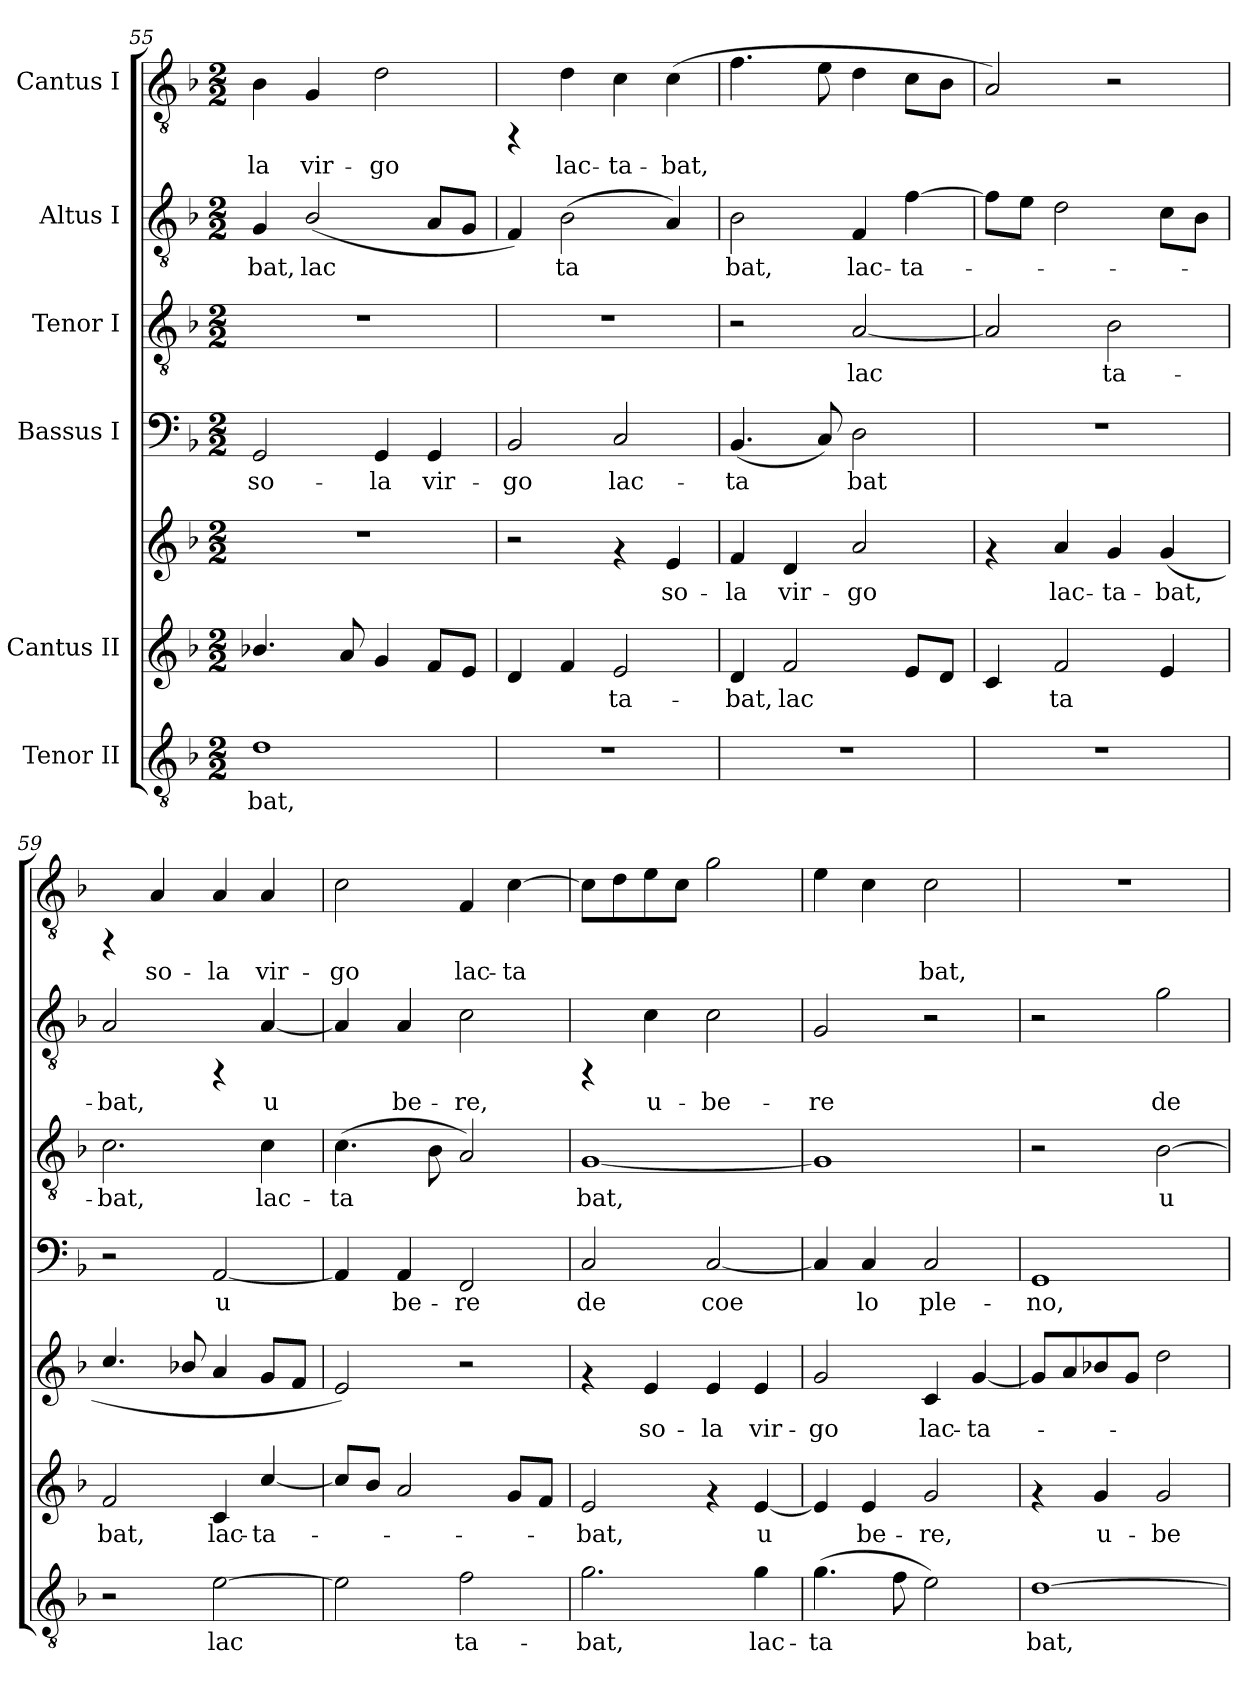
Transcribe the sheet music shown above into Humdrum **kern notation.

**kern	**text	**kern	**text	**kern	**text	**kern	**text	**kern	**text	**kern	**text	**kern	**text
*part6	*part6	*part5	*part5	*part5	*part5	*part4	*part4	*part3	*part3	*part2	*part2	*part1	*part1
*staff7	*staff7	*staff6	*staff6	*staff5	*staff5	*staff4	*staff4	*staff3	*staff3	*staff2	*staff2	*staff1	*staff1
*I"Tenor II	*	*I"Cantus II	*	*	*	*I"Bassus I	*	*I"Tenor I	*	*I"Altus I	*	*I"Cantus I	*
*clefGv2	*	*clefG2	*	*clefG2	*	*clefF4	*	*clefGv2	*	*clefGv2	*	*clefGv2	*
*k[b-]	*	*k[b-]	*	*k[b-]	*	*k[b-]	*	*k[b-]	*	*k[b-]	*	*k[b-]	*
*F:	*	*F:	*	*F:	*	*F:	*	*F:	*	*F:	*	*F:	*
*M2/2	*	*M2/2	*	*M2/2	*	*M2/2	*	*M2/2	*	*M2/2	*	*M2/2	*
=55	=55	=55	=55	=55	=55	=55	=55	=55	=55	=55	=55	=55	=55
!	!LO:LY:b:cj	!	!	!	!	!	!LO:LY:b:cj	!	!	!	!LO:LY:b:cj	!	!LO:LY:b:cj
1d	-bat,	4.b-X/	.	1r	.	2GG/	so-	1r	.	4G/	-bat,	4B-\	-la
!	!	!	!	!	!	!	!	!	!	!	!LO:LY:b:cj	!	!LO:LY:b:cj
.	.	.	.	.	.	.	.	.	.	(<2B-/	lac-	4G/	vir-
.	.	8a/	.	.	.	.	.	.	.	.	.	.	.
!	!	!	!	!	!	!	!LO:LY:b:cj	!	!	!	!	!	!LO:LY:b:cj
.	.	4g/	.	.	.	4GG/	-la	.	.	.	.	2d\	-go
!	!	!	!	!	!	!	!LO:LY:b:cj	!	!	!	!LO:LY:b:cj	!	!
.	.	8f/L	.	.	.	4GG/	vir-	.	.	8A/L	--	.	.
!	!	!	!	!	!	!	!	!	!	!	!LO:LY:b:cj	!	!
.	.	8e/J	.	.	.	.	.	.	.	8G/J	--	.	.
=56	=56	=56	=56	=56	=56	=56	=56	=56	=56	=56	=56	=56	=56
!	!	!	!LO:LY:b:cj	!	!	!	!LO:LY:b:cj	!	!	!	!LO:LY:b:cj	!	!
1r	.	4d/	-	2r	.	2BB-/	-go	1r	.	4F/)	-	4rFF	.
!	!	!	!LO:LY:b:cj	!	!	!	!	!	!	!	!LO:LY:b:cj	!	!LO:LY:b:cj
.	.	4f/	.	.	.	.	.	.	.	(>2B-\	ta-	4d\	lac-
!	!	!	!LO:LY:b:cj	!	!	!	!LO:LY:b:cj	!	!	!	!	!	!LO:LY:b:cj
.	.	2e/	ta-	4rf	.	2C/	lac-	.	.	.	.	4c\	-ta-
!	!	!	!	!	!LO:LY:b:cj	!	!	!	!	!	!LO:LY:b:cj	!	!LO:LY:b:cj
.	.	.	.	4e/	so-	.	.	.	.	4A/)	--	(>4c\	-bat,
=57	=57	=57	=57	=57	=57	=57	=57	=57	=57	=57	=57	=57	=57
!	!	!	!LO:LY:b:cj	!	!LO:LY:b:cj	!	!LO:LY:b:cj	!	!	!	!LO:LY:b:cj	!	!
1r	.	4d/	bat,	4f/	-la	(<4.BB-/	-ta-	2r	.	2B-\	-bat,	4.f\	.
!	!	!	!LO:LY:b:cj	!	!LO:LY:b:cj	!	!	!	!	!	!	!	!
.	.	2f/	lac-	4d/	vir-	.	.	.	.	.	.	.	.
!	!	!	!	!	!	!	!LO:LY:b:cj	!	!	!	!	!	!
.	.	.	.	.	.	8C/)	-	.	.	.	.	8e\	.
!	!	!	!	!	!LO:LY:b:cj	!	!LO:LY:b:cj	!	!LO:LY:b:cj	!	!LO:LY:b:cj	!	!
.	.	.	.	2a/	-go	2D\	bat	[<2A/	lac-	4F/	lac-	4d\	.
!	!	!	!LO:LY:b:cj	!	!	!	!	!	!	!	!LO:LY:b:cj	!	!
.	.	8e/L	--	.	.	.	.	.	.	[>4f\	-ta-	8c\L	.
!	!	!	!LO:LY:b:cj	!	!	!	!	!	!	!	!	!	!
.	.	8d/J	--	.	.	.	.	.	.	.	.	8B-\J	.
=58	=58	=58	=58	=58	=58	=58	=58	=58	=58	=58	=58	=58	=58
!	!	!	!LO:LY:b:cj	!	!	!	!	!	!LO:LY:b:cj	!	!	!	!
1r	.	4c/	.	4rf	.	1r	.	2A/]	-	8f\L]	.	2A/)	.
.	.	.	.	.	.	.	.	.	.	8e\J	.	.	.
!	!	!	!LO:LY:b:cj	!	!LO:LY:b:cj	!	!	!	!	!	!	!	!
.	.	2f/	ta-	4a/	-lac-	.	.	.	.	2d\	.	.	.
!	!	!	!	!	!LO:LY:b:cj	!	!	!	!LO:LY:b:cj	!	!	!	!
.	.	.	.	4g/	-ta-	.	.	2B-\	ta-	.	.	2r	.
!	!	!	!LO:LY:b:cj	!	!LO:LY:b:cj	!	!	!	!	!	!	!	!
.	.	4e/	--	(<4g/	-bat,	.	.	.	.	8c\L	.	.	.
.	.	.	.	.	.	.	.	.	.	8B-\J	.	.	.
!!LO:LB:g=z
=59	=59	=59	=59	=59	=59	=59	=59	=59	=59	=59	=59	=59	=59
!	!	!	!LO:LY:b:cj	!	!	!	!	!	!LO:LY:b:cj	!	!LO:LY:b:cj	!	!
2r	.	2f/	-bat,	4.cc/	.	2r	.	2.c\	-bat,	2A/	-bat,	4rFF	.
!	!	!	!	!	!	!	!	!	!	!	!	!	!LO:LY:b:cj
.	.	.	.	.	.	.	.	.	.	.	.	4A/	so-
.	.	.	.	8b-X/	.	.	.	.	.	.	.	.	.
!	!LO:LY:b:cj	!	!LO:LY:b:cj	!	!	!	!LO:LY:b:cj	!	!	!	!	!	!LO:LY:b:cj
[>2e\	lac-	4c/	lac-	4a/	.	[<2AA/	u-	.	.	4rFF	.	4A/	-la
!	!	!	!LO:LY:b:cj	!	!	!	!	!	!LO:LY:b:cj	!	!LO:LY:b:cj	!	!LO:LY:b:cj
.	.	[<4cc/	-ta-	8g/L	.	.	.	4c\	lac-	[<4A/	u-	4A/	vir-
.	.	.	.	8f/J	.	.	.	.	.	.	.	.	.
=60	=60	=60	=60	=60	=60	=60	=60	=60	=60	=60	=60	=60	=60
!	!LO:LY:b:cj	!	!	!	!	!	!LO:LY:b:cj	!	!LO:LY:b:cj	!	!LO:LY:b:cj	!	!LO:LY:b:cj
2e\]	-	8cc/L]	.	2e/)	.	4AA/]	-	(>4.c\	-ta-	4A/]	-	2c\	-go
.	.	8b-/J	.	.	.	.	.	.	.	.	.	.	.
!	!	!	!	!	!	!	!LO:LY:b:cj	!	!	!	!LO:LY:b:cj	!	!
.	.	2a/	.	.	.	4AA/	be-	.	.	4A/	be-	.	.
!	!	!	!	!	!	!	!	!	!LO:LY:b:cj	!	!	!	!
.	.	.	.	.	.	.	.	8B-\	--	.	.	.	.
!	!LO:LY:b:cj	!	!	!	!	!	!LO:LY:b:cj	!	!LO:LY:b:cj	!	!LO:LY:b:cj	!	!LO:LY:b:cj
2f\	ta-	.	.	2r	.	2FF/	-re	2A/)	--	2c\	-re,	4F/	lac-
!	!	!	!	!	!	!	!	!	!	!	!	!	!LO:LY:b:cj
.	.	8g/L	.	.	.	.	.	.	.	.	.	[>4c\	-ta-
.	.	8f/J	.	.	.	.	.	.	.	.	.	.	.
=61	=61	=61	=61	=61	=61	=61	=61	=61	=61	=61	=61	=61	=61
!	!LO:LY:b:cj	!	!LO:LY:b:cj	!	!	!	!LO:LY:b:cj	!	!LO:LY:b:cj	!	!	!	!
2.g\	-bat,	2e/	-bat,	4rf	.	2C/	de	[<1G	-bat,	4rFF	.	8c\L]	.
.	.	.	.	.	.	.	.	.	.	.	.	8d\	.
!	!	!	!	!	!LO:LY:b:cj	!	!	!	!	!	!LO:LY:b:cj	!	!
.	.	.	.	4e/	-so-	.	.	.	.	4c\	u-	8e\	.
.	.	.	.	.	.	.	.	.	.	.	.	8c\J	.
!	!	!	!	!	!LO:LY:b:cj	!	!LO:LY:b:cj	!	!	!	!LO:LY:b:cj	!	!
.	.	4rf	.	4e/	-la	[<2C/	coe-	.	.	2c\	-be-	2g\	.
!	!LO:LY:b:cj	!	!LO:LY:b:cj	!	!LO:LY:b:cj	!	!	!	!	!	!	!	!
4g\	lac-	[<4e/	u-	4e/	vir-	.	.	.	.	.	.	.	.
=62	=62	=62	=62	=62	=62	=62	=62	=62	=62	=62	=62	=62	=62
!	!LO:LY:b:cj	!	!LO:LY:b:cj	!	!LO:LY:b:cj	!	!LO:LY:b:cj	!	!	!	!LO:LY:b:cj	!	!LO:LY:b:cj
(>4.g\	-ta-	4e/]	-	2g/	-go	4C/]	-	1G]	.	2G/	-re	4e\	-
!	!	!	!LO:LY:b:cj	!	!	!	!LO:LY:b:cj	!	!	!	!	!	!LO:LY:b:cj
.	.	4e/	be-	.	.	4C/	lo	.	.	.	.	4c\	.
!	!LO:LY:b:cj	!	!	!	!	!	!	!	!	!	!	!	!
8f\	--	.	.	.	.	.	.	.	.	.	.	.	.
!	!LO:LY:b:cj	!	!LO:LY:b:cj	!	!LO:LY:b:cj	!	!LO:LY:b:cj	!	!	!	!	!	!LO:LY:b:cj
2e\)	--	2g/	-re,	4c/	lac-	2C/	ple-	.	.	2r	.	2c\	bat,
!	!	!	!	!	!LO:LY:b:cj	!	!	!	!	!	!	!	!
.	.	.	.	[<4g/	-ta-	.	.	.	.	.	.	.	.
=63	=63	=63	=63	=63	=63	=63	=63	=63	=63	=63	=63	=63	=63
!	!LO:LY:b:cj	!	!	!	!	!	!LO:LY:b:cj	!	!	!	!	!	!
[>1d	-bat,	4rf	.	8g/L]	.	1GG	-no,	2r	.	2r	.	1r	.
.	.	.	.	8a/	.	.	.	.	.	.	.	.	.
!	!	!	!LO:LY:b:cj	!	!	!	!	!	!	!	!	!	!
.	.	4g/	u-	8b-X/	.	.	.	.	.	.	.	.	.
.	.	.	.	8g/J	.	.	.	.	.	.	.	.	.
!	!	!	!LO:LY:b:cj	!	!	!	!	!	!LO:LY:b:cj	!	!LO:LY:b:cj	!	!
.	.	2g/	-be-	2dd\	.	.	.	[>2B-\	u-	2g\	de	.	.
=	=	=	=	=	=	=	=	=	=	=	=	=	=
*-	*-	*-	*-	*-	*-	*-	*-	*-	*-	*-	*-	*-	*-
